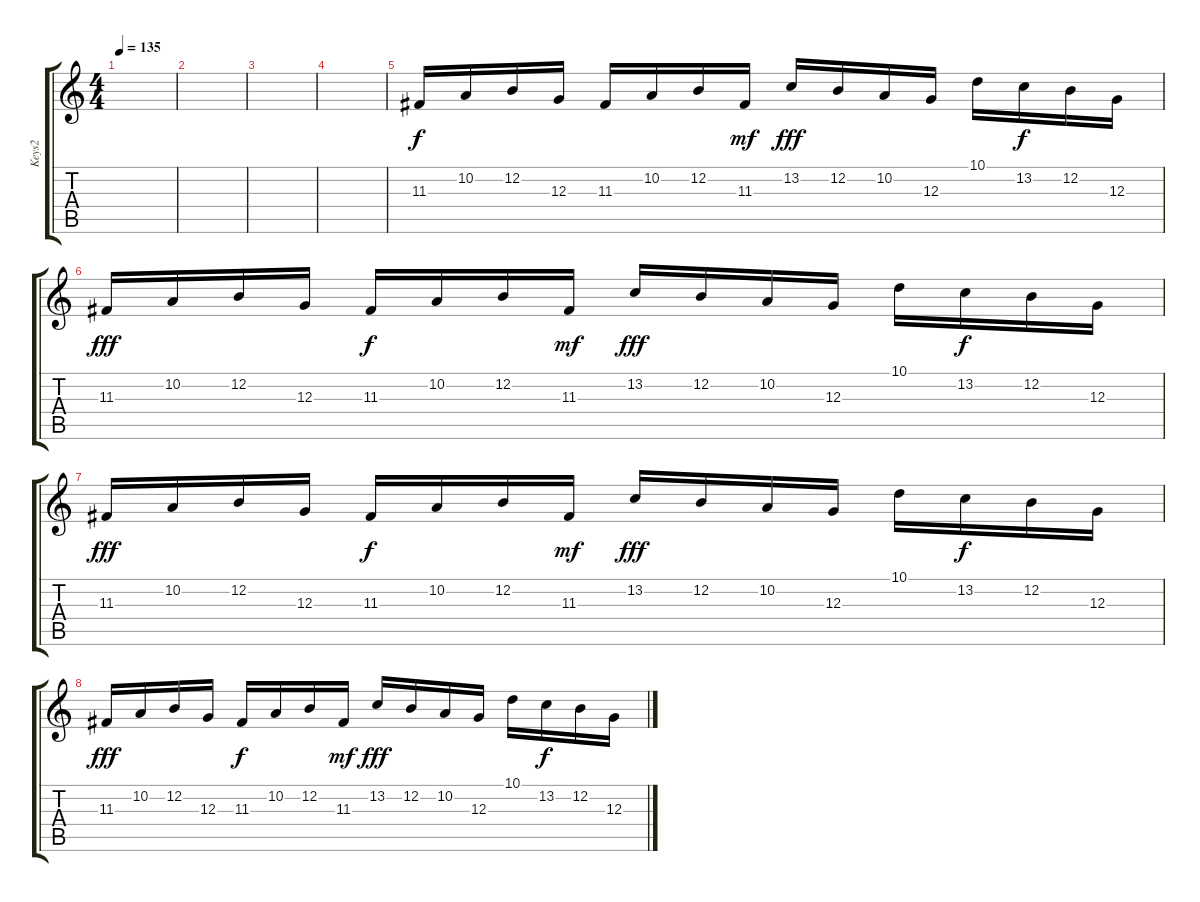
\track ("Keys2" "Keys2") {instrument lead2sawtooth}
\staff {score tabs}
\tuning (E4 B3 G3 D3 A2 E2) {hide}
\ts (4 4)
\tempo 135
\clef g2
\ks c
|
|
|
|
11.3.16 10.2.16 12.2.16 12.3.16 11.3.16{dy f} 10.2.16 12.2.16 11.3.16{dy mf} 13.2.16{dy fff} 12.2.16 10.2.16 12.3.16 10.1.16 13.2.16{dy f} 12.2.16 12.3.16 |
11.3.16{dy fff} 10.2.16 12.2.16 12.3.16 11.3.16{dy f} 10.2.16 12.2.16 11.3.16{dy mf} 13.2.16{dy fff} 12.2.16 10.2.16 12.3.16 10.1.16 13.2.16{dy f} 12.2.16 12.3.16 |
11.3.16{dy fff} 10.2.16 12.2.16 12.3.16 11.3.16{dy f} 10.2.16 12.2.16 11.3.16{dy mf} 13.2.16{dy fff} 12.2.16 10.2.16 12.3.16 10.1.16 13.2.16{dy f} 12.2.16 12.3.16 |
11.3.16{dy fff} 10.2.16 12.2.16 12.3.16 11.3.16{dy f} 10.2.16 12.2.16 11.3.16{dy mf} 13.2.16{dy fff} 12.2.16 10.2.16 12.3.16 10.1.16 13.2.16{dy f} 12.2.16 12.3.16
